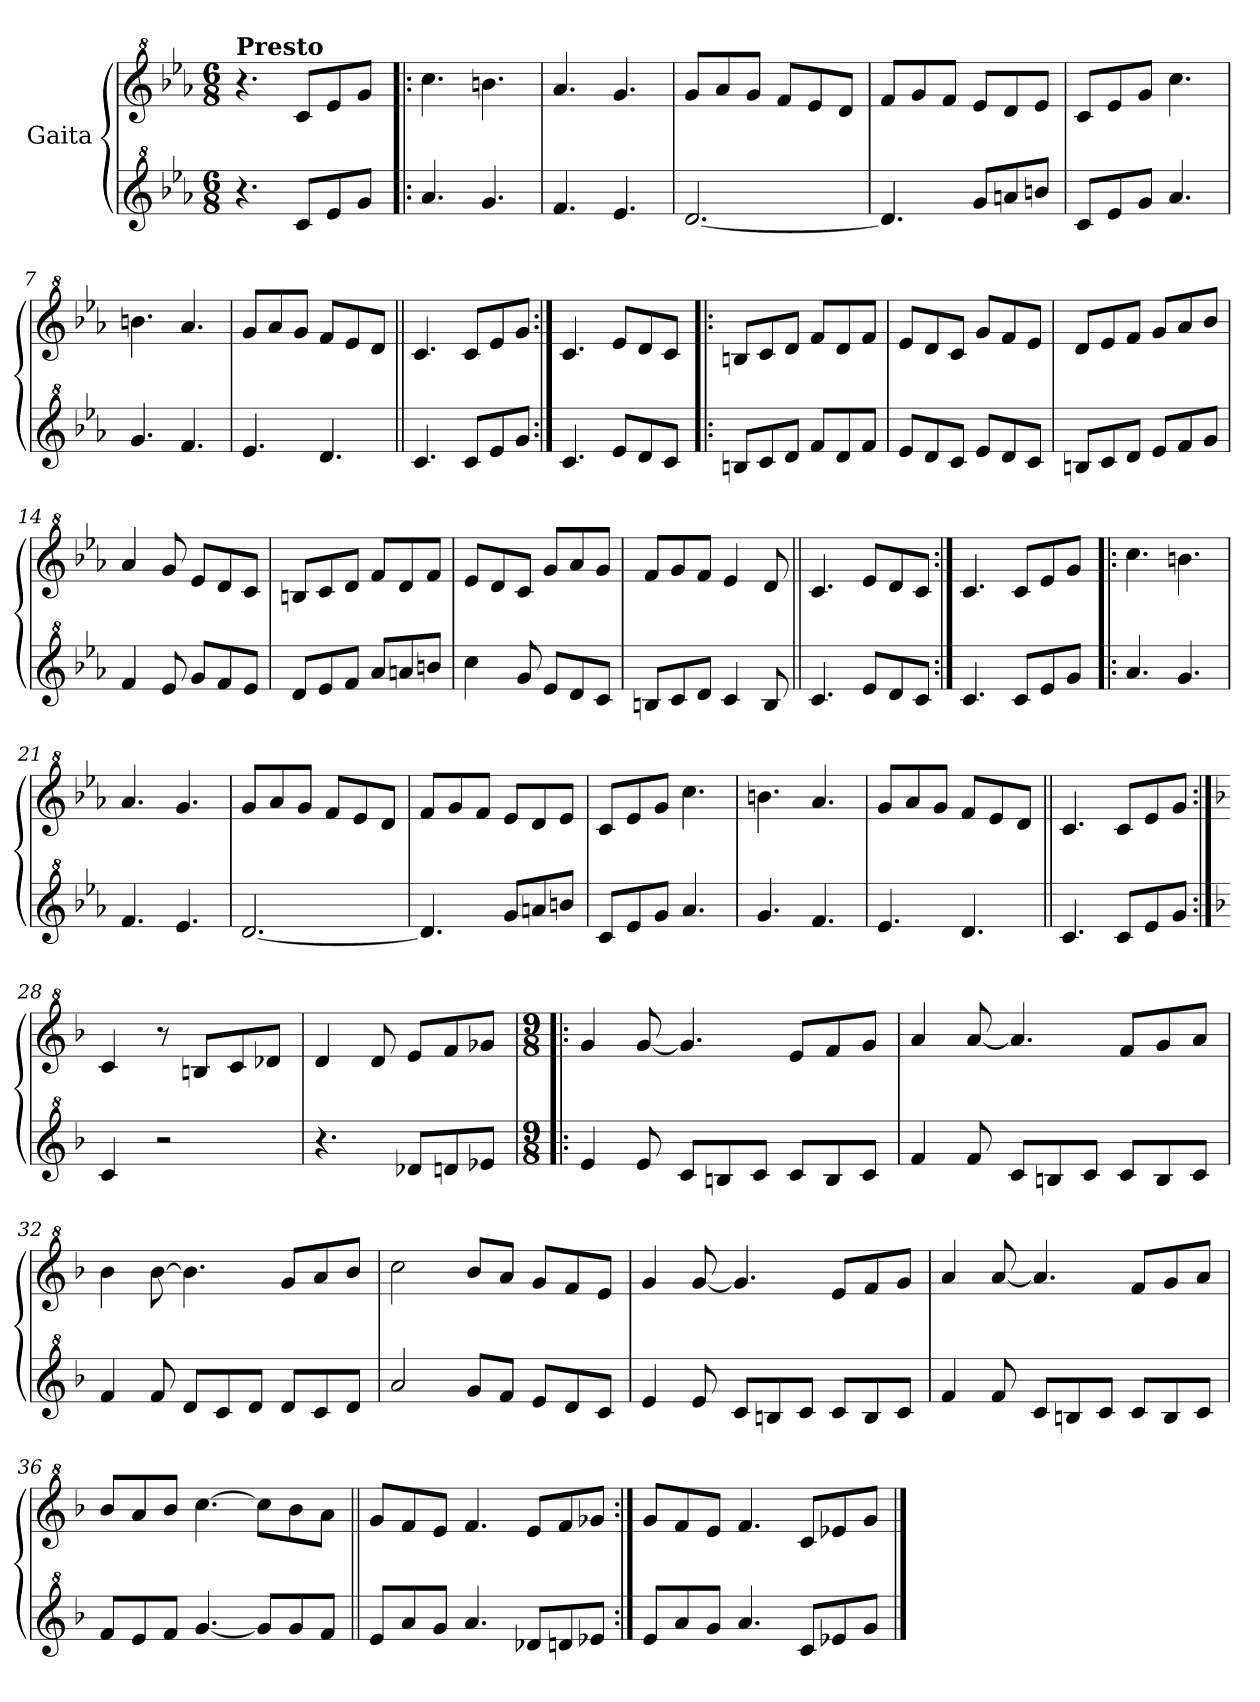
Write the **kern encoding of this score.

**kern	**kern
*part2	*part1
*staff2	*staff1
*I"Gaita	*I"Gaita
*clefG^2	*clefG^2
*k[b-e-a-]	*k[b-e-a-]
*E-:	*E-:
*M6/8	*M6/8
=1	=1
!	!LO:TX:a:B:t=Presto
4.r	4.r
8cc/L	8cc/L
8ee-/	8ee-/
8gg/J	8gg/J
=2!|:	=2!|:
4.aa-/	4.ccc\
4.gg/	4.bbn\
=3	=3
4.ff/	4.aa-/
4.ee-/	4.gg/
=4	=4
[2.dd/	8gg/L
.	8aa-/
.	8gg/J
.	8ff/L
.	8ee-/
.	8dd/J
=5	=5
4.dd/]	8ff/L
.	8gg/
.	8ff/J
8gg/L	8ee-/L
8aan/	8dd/
8bbn/J	8ee-/J
=6	=6
8cc/L	8cc/L
8ee-/	8ee-/
8gg/J	8gg/J
4.aa-/	4.ccc\
=7	=7
4.gg/	4.bbn\
4.ff/	4.aa-/
=8	=8
4.ee-/	8gg/L
.	8aa-/
.	8gg/J
4.dd/	8ff/L
.	8ee-/
.	8dd/J
!!LO:LB:g=z
=9||	=9||
4.cc/	4.cc/
8cc/L	8cc/L
8ee-/	8ee-/
8gg/J	8gg/J
=10:|!	=10:|!
4.cc/	4.cc/
8ee-/L	8ee-/L
8dd/	8dd/
8cc/J	8cc/J
=11!|:	=11!|:
8bn/L	8bn/L
8cc/	8cc/
8dd/J	8dd/J
8ff/L	8ff/L
8dd/	8dd/
8ff/J	8ff/J
=12	=12
8ee-/L	8ee-/L
8dd/	8dd/
8cc/J	8cc/J
8ee-/L	8gg/L
8dd/	8ff/
8cc/J	8ee-/J
=13	=13
8bn/L	8dd/L
8cc/	8ee-/
8dd/J	8ff/J
8ee-/L	8gg/L
8ff/	8aa-/
8gg/J	8bb-/J
=14	=14
4ff/	4aa-/
8ee-/	8gg/
8gg/L	8ee-/L
8ff/	8dd/
8ee-/J	8cc/J
=15	=15
8dd/L	8bn/L
8ee-/	8cc/
8ff/J	8dd/J
8aa-/L	8ff/L
8aan/	8dd/
8bbn/J	8ff/J
!!LO:LB:g=z
=16	=16
4ccc\	8ee-/L
.	8dd/
8gg/	8cc/J
8ee-/L	8gg/L
8dd/	8aa-/
8cc/J	8gg/J
=17	=17
8bn/L	8ff/L
8cc/	8gg/
8dd/J	8ff/J
4cc/	4ee-/
8b/	8dd/
=18||	=18||
4.cc/	4.cc/
8ee-/L	8ee-/L
8dd/	8dd/
8cc/J	8cc/J
=19:|!	=19:|!
4.cc/	4.cc/
8cc/L	8cc/L
8ee-/	8ee-/
8gg/J	8gg/J
=20!|:	=20!|:
4.aa-/	4.ccc\
4.gg/	4.bbn\
=21	=21
4.ff/	4.aa-/
4.ee-/	4.gg/
=22	=22
[2.dd/	8gg/L
.	8aa-/
.	8gg/J
.	8ff/L
.	8ee-/
.	8dd/J
!!LO:LB:g=z
=23	=23
4.dd/]	8ff/L
.	8gg/
.	8ff/J
8gg/L	8ee-/L
8aan/	8dd/
8bbn/J	8ee-/J
=24	=24
8cc/L	8cc/L
8ee-/	8ee-/
8gg/J	8gg/J
4.aa-/	4.ccc\
=25	=25
4.gg/	4.bbn\
4.ff/	4.aa-/
=26	=26
4.ee-/	8gg/L
.	8aa-/
.	8gg/J
4.dd/	8ff/L
.	8ee-/
.	8dd/J
=27||	=27||
4.cc/	4.cc/
8cc/L	8cc/L
8ee-/	8ee-/
8gg/J	8gg/J
=28:|!	=28:|!
*k[b-]	*k[b-]
4cc/	4cc/
2r	8r
.	8bn/L
.	8cc/
.	8dd-X/J
=29	=29
4.r	4dd/
.	8dd/
8dd-X/L	8ee/L
8ddn/	8ff/
8ee-X/J	8gg-X/J
!!LO:LB:g=z
=30!|:	=30!|:
*M9/8	*M9/8
4ee/	4gg/
8ee/	[8gg/
8cc/L	4.gg/]
8bn/	.
8cc/J	.
8cc/L	8ee/L
8b/	8ff/
8cc/J	8gg/J
=31	=31
4ff/	4aa/
8ff/	[8aa/
8cc/L	4.aa/]
8bn/	.
8cc/J	.
8cc/L	8ff/L
8b/	8gg/
8cc/J	8aa/J
=32	=32
4ff/	4bb-\
8ff/	[8bb-\
8dd/L	4.bb-\]
8cc/	.
8dd/J	.
8dd/L	8gg/L
8cc/	8aa/
8dd/J	8bb-/J
=33	=33
2aa/	2ccc\
8gg/L	8bb-/L
8ff/J	8aa/J
8ee/L	8gg/L
8dd/	8ff/
8cc/J	8ee/J
!!LO:LB:g=z
=34	=34
4ee/	4gg/
8ee/	[8gg/
8cc/L	4.gg/]
8bn/	.
8cc/J	.
8cc/L	8ee/L
8b/	8ff/
8cc/J	8gg/J
=35	=35
4ff/	4aa/
8ff/	[8aa/
8cc/L	4.aa/]
8bn/	.
8cc/J	.
8cc/L	8ff/L
8b/	8gg/
8cc/J	8aa/J
=36	=36
8ff/L	8bb-/L
8ee/	8aa/
8ff/J	8bb-/J
[4.gg/	[4.ccc\
8gg/L]	8ccc\L]
8gg/	8bb-\
8ff/J	8aa\J
=37||	=37||
8ee/L	8gg/L
8aa/	8ff/
8gg/J	8ee/J
4.aa/	4.ff/
8dd-X/L	8ee/L
8ddn/	8ff/
8ee-X/J	8gg-X/J
=38:|!	=38:|!
8ee/L	8gg/L
8aa/	8ff/
8gg/J	8ee/J
4.aa/	4.ff/
8cc/L	8cc/L
8ee-X/	8ee-X/
8gg/J	8gg/J
==	==
*-	*-
